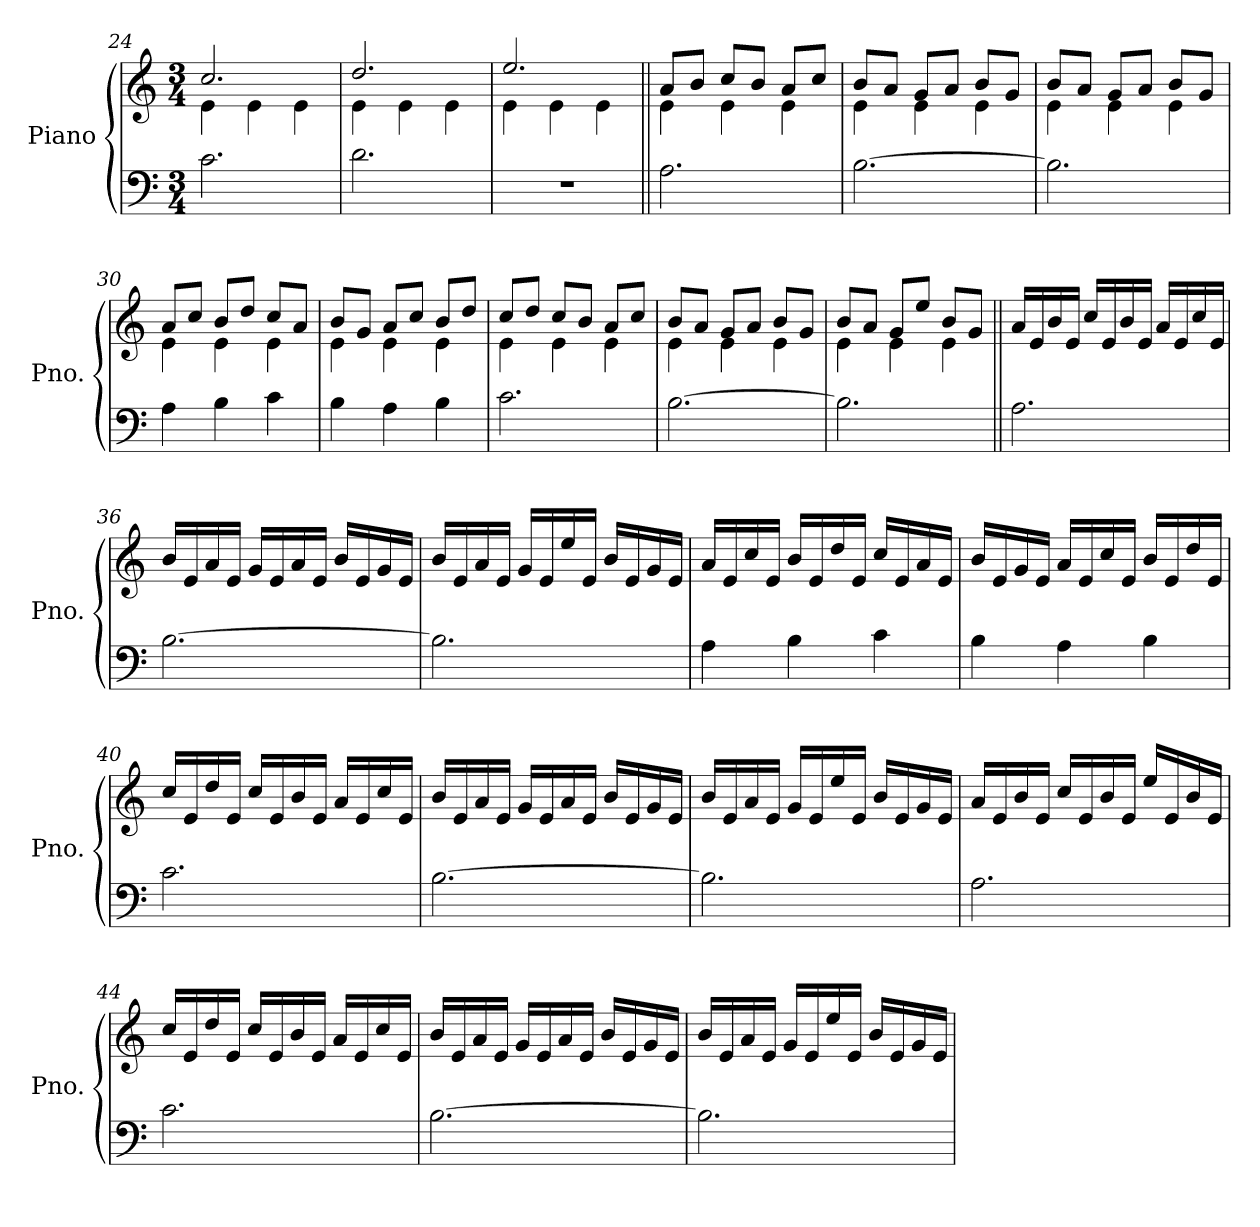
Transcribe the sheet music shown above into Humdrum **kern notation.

**kern	**kern
*part1	*part1
*staff2	*staff1
*I"Piano	*
*I'Pno.	*
*clefF4	*clefG2
*k[]	*k[]
*M3/4	*M3/4
=24	=24
*	*^
2.c\	2.cc/	4e\
.	.	4e\
.	.	4e\
=25	=25	=25
2.d\	2.dd/	4e\
.	.	4e\
.	.	4e\
=26	=26	=26
2.r	2.ee/	4e\
.	.	4e\
.	.	4e\
=27||	=27||	=27||
2.A\	8a/L	4e\
.	8b/J	.
.	8cc/L	4e\
.	8b/J	.
.	8a/L	4e\
.	8cc/J	.
=28	=28	=28
[2.B\	8b/L	4e\
.	8a/J	.
.	8g/L	4e\
.	8a/J	.
.	8b/L	4e\
.	8g/J	.
!!LO:LB:g=z	!!
=29	=29	=29
2.B\]	8b/L	4e\
.	8a/J	.
.	8g/L	4e\
.	8a/J	.
.	8b/L	4e\
.	8g/J	.
=30	=30	=30
4A\	8a/L	4e\
.	8cc/J	.
4B\	8b/L	4e\
.	8dd/J	.
4c\	8cc/L	4e\
.	8a/J	.
=31	=31	=31
4B\	8b/L	4e\
.	8g/J	.
4A\	8a/L	4e\
.	8cc/J	.
4B\	8b/L	4e\
.	8dd/J	.
=32	=32	=32
2.c\	8cc/L	4e\
.	8dd/J	.
.	8cc/L	4e\
.	8b/J	.
.	8a/L	4e\
.	8cc/J	.
=33	=33	=33
[2.B\	8b/L	4e\
.	8a/J	.
.	8g/L	4e\
.	8a/J	.
.	8b/L	4e\
.	8g/J	.
=34	=34	=34
2.B\]	8b/L	4e\
.	8a/J	.
.	8g/L	4e\
.	8ee/J	.
.	8b/L	4e\
.	8g/J	.
*	*v	*v
!!LO:LB:g=z
=35||	=35||
2.A\	16a/LL
.	16e/
.	16b/
.	16e/JJ
.	16cc/LL
.	16e/
.	16b/
.	16e/JJ
.	16a/LL
.	16e/
.	16cc/
.	16e/JJ
=36	=36
[2.B\	16b/LL
.	16e/
.	16a/
.	16e/JJ
.	16g/LL
.	16e/
.	16a/
.	16e/JJ
.	16b/LL
.	16e/
.	16g/
.	16e/JJ
=37	=37
2.B\]	16b/LL
.	16e/
.	16a/
.	16e/JJ
.	16g/LL
.	16e/
.	16ee/
.	16e/JJ
.	16b/LL
.	16e/
.	16g/
.	16e/JJ
!!LO:PB:g=z
=38	=38
4A\	16a/LL
.	16e/
.	16cc/
.	16e/JJ
4B\	16b/LL
.	16e/
.	16dd/
.	16e/JJ
4c\	16cc/LL
.	16e/
.	16a/
.	16e/JJ
=39	=39
4B\	16b/LL
.	16e/
.	16g/
.	16e/JJ
4A\	16a/LL
.	16e/
.	16cc/
.	16e/JJ
4B\	16b/LL
.	16e/
.	16dd/
.	16e/JJ
=40	=40
2.c\	16cc/LL
.	16e/
.	16dd/
.	16e/JJ
.	16cc/LL
.	16e/
.	16b/
.	16e/JJ
.	16a/LL
.	16e/
.	16cc/
.	16e/JJ
!!LO:LB:g=z
=41	=41
[2.B\	16b/LL
.	16e/
.	16a/
.	16e/JJ
.	16g/LL
.	16e/
.	16a/
.	16e/JJ
.	16b/LL
.	16e/
.	16g/
.	16e/JJ
=42	=42
2.B\]	16b/LL
.	16e/
.	16a/
.	16e/JJ
.	16g/LL
.	16e/
.	16ee/
.	16e/JJ
.	16b/LL
.	16e/
.	16g/
.	16e/JJ
=43	=43
2.A\	16a/LL
.	16e/
.	16b/
.	16e/JJ
.	16cc/LL
.	16e/
.	16b/
.	16e/JJ
.	16ee/LL
.	16e/
.	16b/
.	16e/JJ
!!LO:LB:g=z
=44	=44
2.c\	16cc/LL
.	16e/
.	16dd/
.	16e/JJ
.	16cc/LL
.	16e/
.	16b/
.	16e/JJ
.	16a/LL
.	16e/
.	16cc/
.	16e/JJ
=45	=45
[2.B\	16b/LL
.	16e/
.	16a/
.	16e/JJ
.	16g/LL
.	16e/
.	16a/
.	16e/JJ
.	16b/LL
.	16e/
.	16g/
.	16e/JJ
=46	=46
2.B\]	16b/LL
.	16e/
.	16a/
.	16e/JJ
.	16g/LL
.	16e/
.	16ee/
.	16e/JJ
.	16b/LL
.	16e/
.	16g/
.	16e/JJ
=	=
*-	*-
